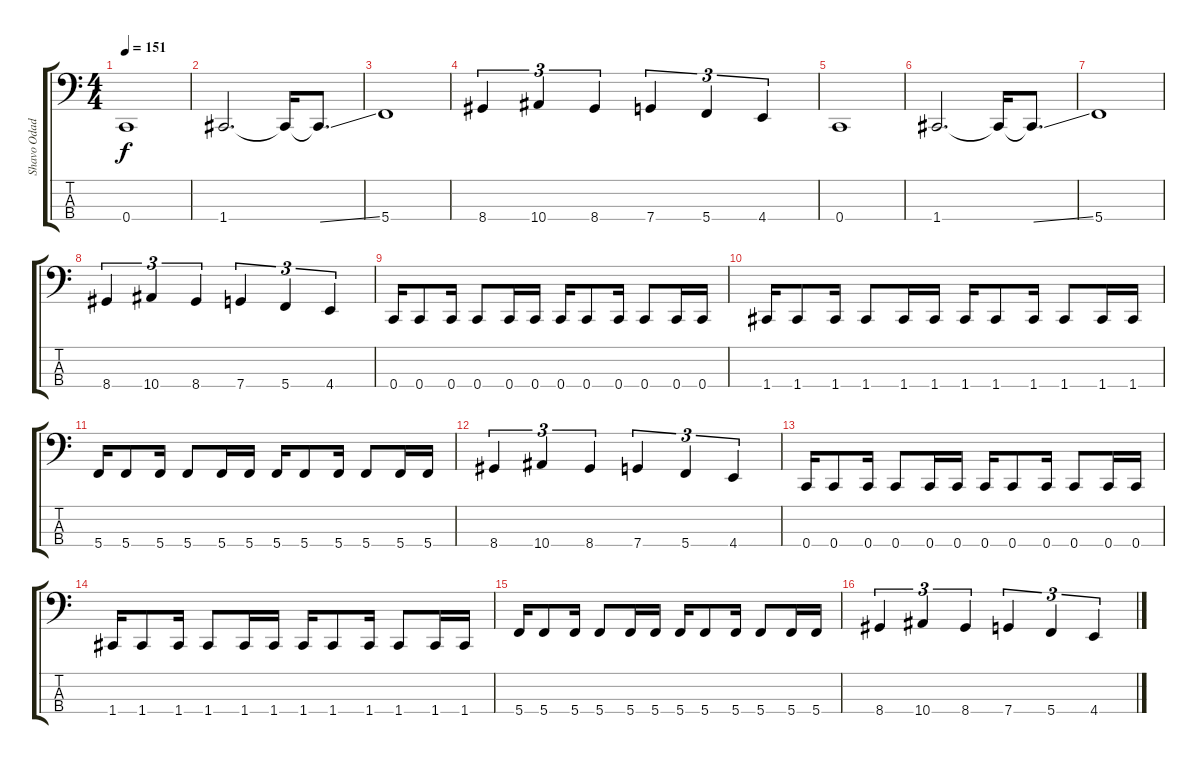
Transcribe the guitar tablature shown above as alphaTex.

\track ("Shavo Odadjian" "Shavo Odad") {instrument electricbasspick}
\staff {score tabs}
\tuning (F2 C2 G1 C1) {hide}
\ts (4 4)
\tempo 151
\clef f4
\ks c
0.4.1{dy f} |
1.4.2{d} 1.4{t}.16 1.4{ss t}.8{d} |
5.4.1 |
8.4.4{tu (3 2)} 10.4.4{tu (3 2)} 8.4.4{tu (3 2)} 7.4.4{tu (3 2)} 5.4.4{tu (3 2)} 4.4.4{tu (3 2)} |
0.4.1 |
1.4.2{d} 1.4{t}.16 1.4{ss t}.8{d} |
5.4.1 |
8.4.4{tu (3 2)} 10.4.4{tu (3 2)} 8.4.4{tu (3 2)} 7.4.4{tu (3 2)} 5.4.4{tu (3 2)} 4.4.4{tu (3 2)} |
0.4.16 0.4.8 0.4.16 0.4.8 0.4.16 0.4.16 0.4.16 0.4.8 0.4.16 0.4.8 0.4.16 0.4.16 |
1.4.16 1.4.8 1.4.16 1.4.8 1.4.16 1.4.16 1.4.16 1.4.8 1.4.16 1.4.8 1.4.16 1.4.16 |
5.4.16 5.4.8 5.4.16 5.4.8 5.4.16 5.4.16 5.4.16 5.4.8 5.4.16 5.4.8 5.4.16 5.4.16 |
8.4.4{tu (3 2)} 10.4.4{tu (3 2)} 8.4.4{tu (3 2)} 7.4.4{tu (3 2)} 5.4.4{tu (3 2)} 4.4.4{tu (3 2)} |
0.4.16 0.4.8 0.4.16 0.4.8 0.4.16 0.4.16 0.4.16 0.4.8 0.4.16 0.4.8 0.4.16 0.4.16 |
1.4.16 1.4.8 1.4.16 1.4.8 1.4.16 1.4.16 1.4.16 1.4.8 1.4.16 1.4.8 1.4.16 1.4.16 |
5.4.16 5.4.8 5.4.16 5.4.8 5.4.16 5.4.16 5.4.16 5.4.8 5.4.16 5.4.8 5.4.16 5.4.16 |
8.4.4{tu (3 2)} 10.4.4{tu (3 2)} 8.4.4{tu (3 2)} 7.4.4{tu (3 2)} 5.4.4{tu (3 2)} 4.4.4{tu (3 2)}
